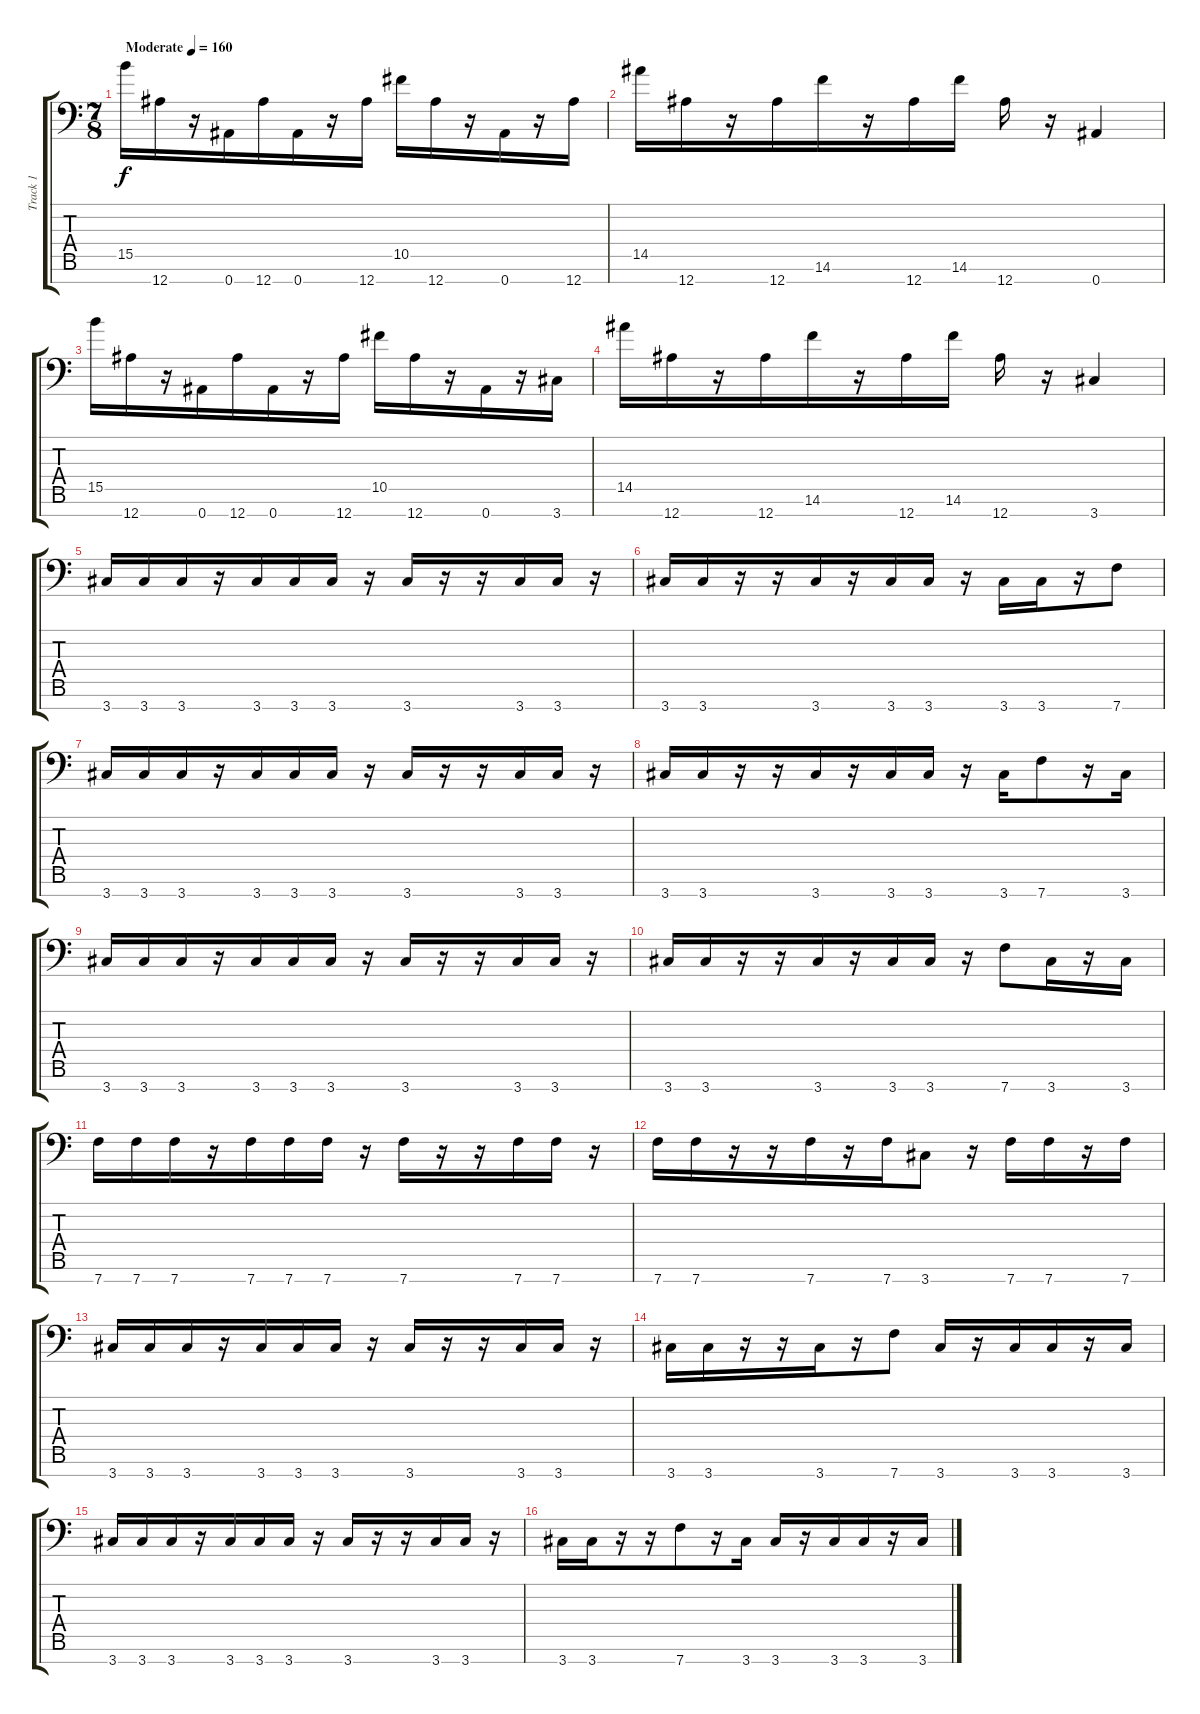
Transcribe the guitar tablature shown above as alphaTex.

\track ("Track 1" "Track 1") {instrument distortionguitar}
\staff {score tabs}
\tuning (Eb4 Bb3 Gb3 Db3 Ab2 Eb2 Bb1) {hide}
\ts (7 8)
\tempo (160 "Moderate")
\clef f4
\ks c
15.5.16{dy f instrument distortionguitar} 12.7.16 r.16 0.7.16 12.7.16 0.7.16 r.16 12.7.16 10.5.16 12.7.16 r.16 0.7.16 r.16 12.7.16 |
14.5.16 12.7.16 r.16 12.7.16 14.6.16 r.16 12.7.16 14.6.16 12.7.16 r.16 0.7.4 |
15.5.16 12.7.16 r.16 0.7.16 12.7.16 0.7.16 r.16 12.7.16 10.5.16 12.7.16 r.16 0.7.16 r.16 3.7.16 |
14.5.16 12.7.16 r.16 12.7.16 14.6.16 r.16 12.7.16 14.6.16 12.7.16 r.16 3.7.4 |
3.7.16 3.7.16 3.7.16 r.16 3.7.16 3.7.16 3.7.16 r.16 3.7.16 r.16 r.16 3.7.16 3.7.16 r.16 |
3.7.16 3.7.16 r.16 r.16 3.7.16 r.16 3.7.16 3.7.16 r.16 3.7.16 3.7.16 r.16 7.7.8 |
3.7.16 3.7.16 3.7.16 r.16 3.7.16 3.7.16 3.7.16 r.16 3.7.16 r.16 r.16 3.7.16 3.7.16 r.16 |
3.7.16 3.7.16 r.16 r.16 3.7.16 r.16 3.7.16 3.7.16 r.16 3.7.16 7.7.8 r.16 3.7.16 |
3.7.16 3.7.16 3.7.16 r.16 3.7.16 3.7.16 3.7.16 r.16 3.7.16 r.16 r.16 3.7.16 3.7.16 r.16 |
3.7.16 3.7.16 r.16 r.16 3.7.16 r.16 3.7.16 3.7.16 r.16 7.7.8 3.7.16 r.16 3.7.16 |
7.7.16 7.7.16 7.7.16 r.16 7.7.16 7.7.16 7.7.16 r.16 7.7.16 r.16 r.16 7.7.16 7.7.16 r.16 |
7.7.16 7.7.16 r.16 r.16 7.7.16 r.16 7.7.16 3.7.8 r.16 7.7.16 7.7.16 r.16 7.7.16 |
3.7.16 3.7.16 3.7.16 r.16 3.7.16 3.7.16 3.7.16 r.16 3.7.16 r.16 r.16 3.7.16 3.7.16 r.16 |
3.7.16 3.7.16 r.16 r.16 3.7.16 r.16 7.7.8 3.7.16 r.16 3.7.16 3.7.16 r.16 3.7.16 |
3.7.16 3.7.16 3.7.16 r.16 3.7.16 3.7.16 3.7.16 r.16 3.7.16 r.16 r.16 3.7.16 3.7.16 r.16 |
3.7.16 3.7.16 r.16 r.16 7.7.8 r.16 3.7.16 3.7.16 r.16 3.7.16 3.7.16 r.16 3.7.16
